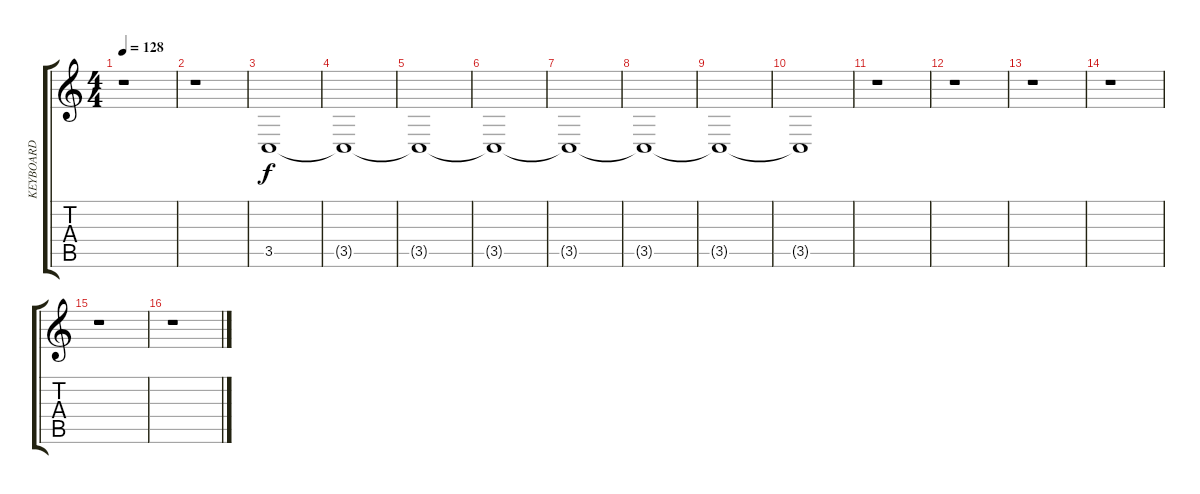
\track ("KEYBOARD" "KEYBOARD") {instrument synthbrass2}
\staff {score tabs}
\tuning (E4 B3 G3 D3 A2 E2) {hide}
\ts (4 4)
\tempo 128
\clef g2
\ks c
r.1{dy f} |
r.1 |
3.5.1 |
3.5{t}.1 |
3.5{t}.1 |
3.5{t}.1 |
3.5{t}.1 |
3.5{t}.1 |
3.5{t}.1 |
3.5{t}.1 |
r.1 |
r.1 |
r.1 |
r.1 |
r.1 |
r.1
